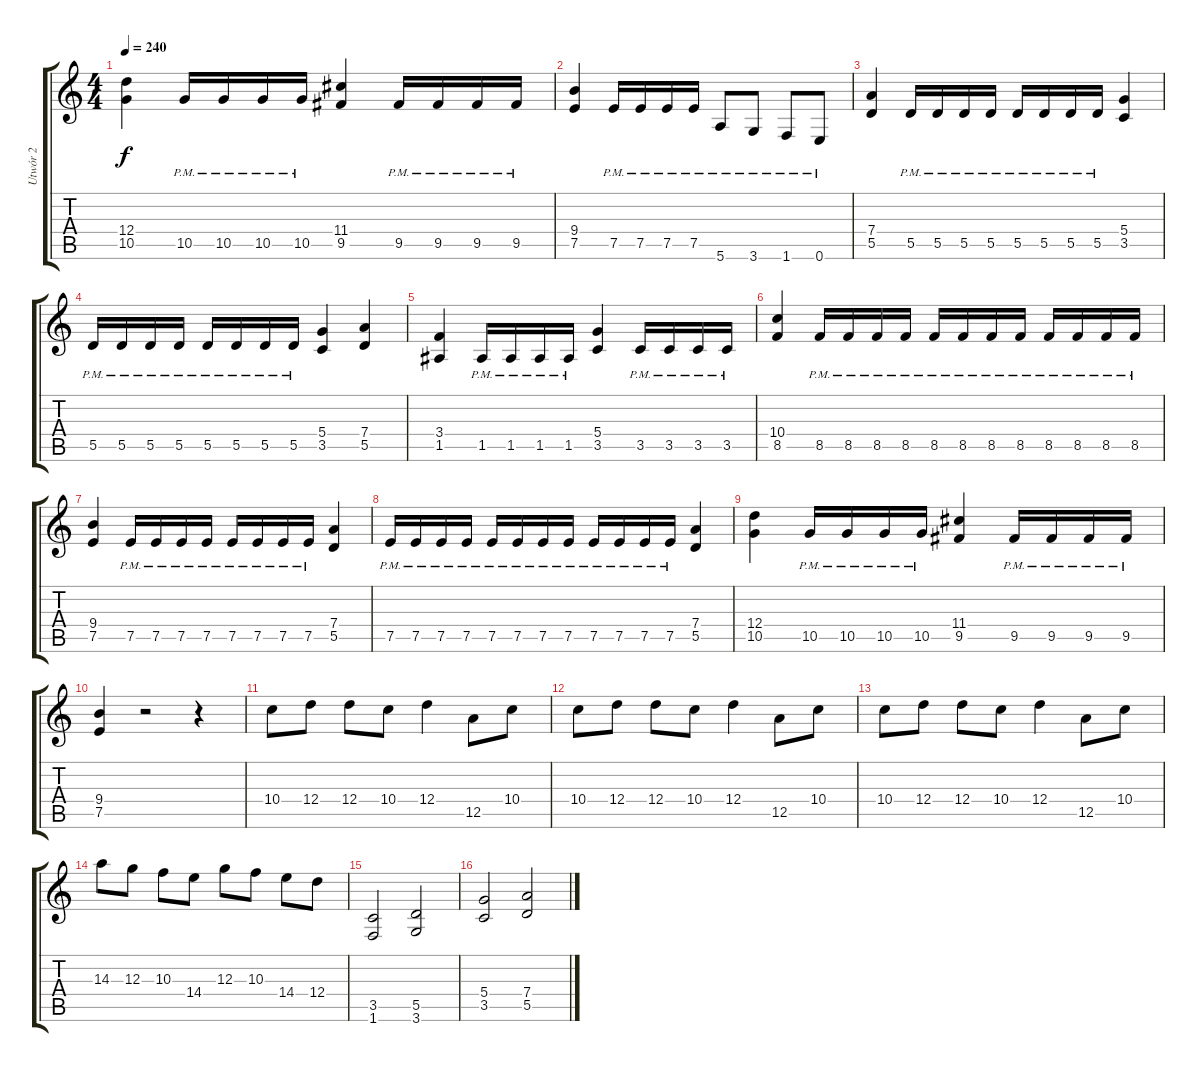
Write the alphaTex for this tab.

\track ("Utwór 2" "Utwór 2") {instrument distortionguitar}
\staff {score tabs}
\tuning (E4 B3 G3 D3 A2 E2) {hide}
\ts (4 4)
\tempo 240
\clef g2
\ks c
(12.4 10.5).4{dy f} 10.5{pm}.16 10.5{pm}.16 10.5{pm}.16 10.5{pm}.16 (11.4 9.5).4 9.5{pm}.16 9.5{pm}.16 9.5{pm}.16 9.5{pm}.16 |
(9.4 7.5).4 7.5{pm}.16 7.5{pm}.16 7.5{pm}.16 7.5{pm}.16 5.6{pm}.8 3.6{pm}.8 1.6{pm}.8 0.6{pm}.8 |
(7.4 5.5).4 5.5{pm}.16 5.5{pm}.16 5.5{pm}.16 5.5{pm}.16 5.5{pm}.16 5.5{pm}.16 5.5{pm}.16 5.5{pm}.16 (5.4 3.5).4 |
5.5{pm}.16 5.5{pm}.16 5.5{pm}.16 5.5{pm}.16 5.5{pm}.16 5.5{pm}.16 5.5{pm}.16 5.5{pm}.16 (5.4 3.5).4 (7.4 5.5).4 |
(3.4 1.5).4 1.5{pm}.16 1.5{pm}.16 1.5{pm}.16 1.5{pm}.16 (5.4 3.5).4 3.5{pm}.16 3.5{pm}.16 3.5{pm}.16 3.5{pm}.16 |
(10.4 8.5).4 8.5{pm}.16 8.5{pm}.16 8.5{pm}.16 8.5{pm}.16 8.5{pm}.16 8.5{pm}.16 8.5{pm}.16 8.5{pm}.16 8.5{pm}.16 8.5{pm}.16 8.5{pm}.16 8.5{pm}.16 |
(9.4 7.5).4 7.5{pm}.16 7.5{pm}.16 7.5{pm}.16 7.5{pm}.16 7.5{pm}.16 7.5{pm}.16 7.5{pm}.16 7.5{pm}.16 (7.4 5.5).4 |
7.5{pm}.16 7.5{pm}.16 7.5{pm}.16 7.5{pm}.16 7.5{pm}.16 7.5{pm}.16 7.5{pm}.16 7.5{pm}.16 7.5{pm}.16 7.5{pm}.16 7.5{pm}.16 7.5{pm}.16 (7.4 5.5).4 |
(12.4 10.5).4 10.5{pm}.16 10.5{pm}.16 10.5{pm}.16 10.5{pm}.16 (11.4 9.5).4 9.5{pm}.16 9.5{pm}.16 9.5{pm}.16 9.5{pm}.16 |
(9.4 7.5).4 r.2 r.4 |
10.4.8 12.4.8 12.4.8 10.4.8 12.4.4 12.5.8 10.4.8 |
10.4.8 12.4.8 12.4.8 10.4.8 12.4.4 12.5.8 10.4.8 |
10.4.8 12.4.8 12.4.8 10.4.8 12.4.4 12.5.8 10.4.8 |
14.3.8 12.3.8 10.3.8 14.4.8 12.3.8 10.3.8 14.4.8 12.4.8 |
(3.5 1.6).2 (5.5 3.6).2 |
(5.4 3.5).2 (7.4 5.5).2
